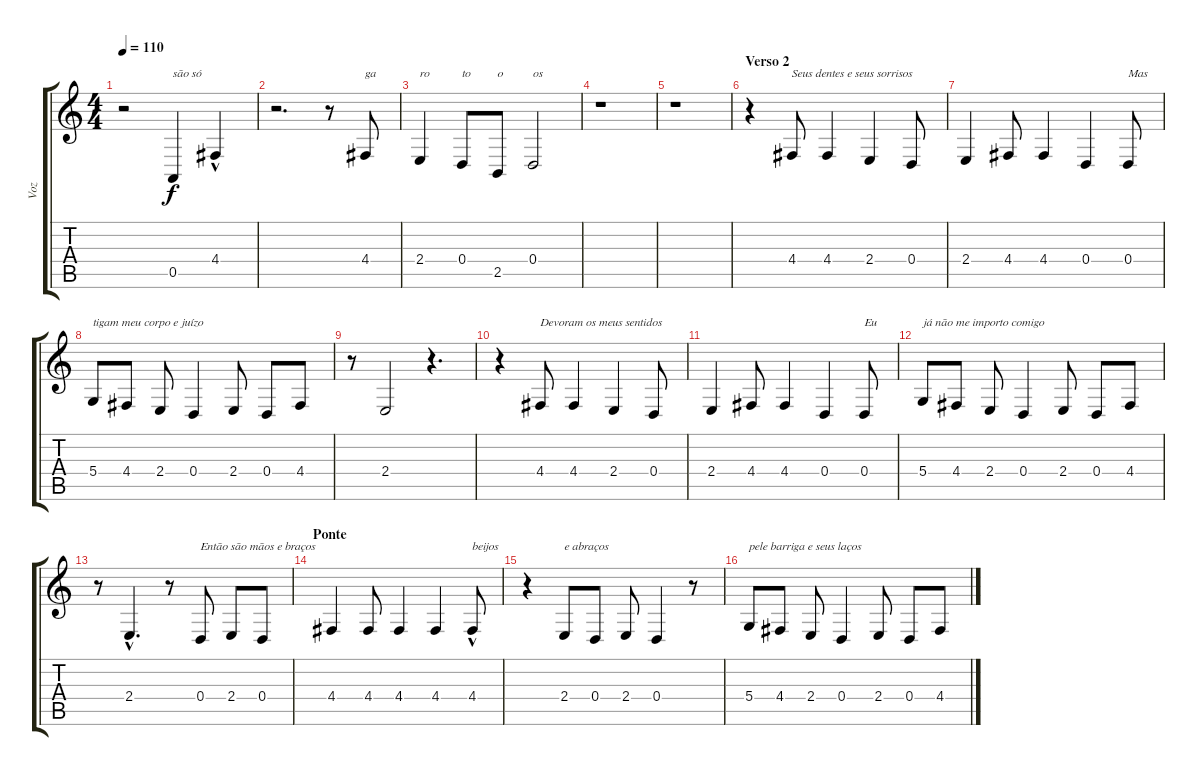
\track ("Voz" "Voz") {instrument tuba}
\staff {score tabs}
\tuning (E4 B3 G3 D3 A2 E2) {hide}
\ts (4 4)
\tempo 110
\clef g2
\ks c
r.2{dy f} 0.5.4{txt "são só"} 4.4{hac}.4 |
r.2{d} r.8 4.4.8{txt "ga"} |
2.4.4{txt "ro"} 0.4.8{txt "to"} 2.5.8{txt "o"} 0.4.2{txt "os"} |
r.1 |
r.1 |
\section ("" "Verso 2")
r.4 4.4.8{txt "Seus dentes e seus sorrisos"} 4.4.4 2.4.4 0.4.8 |
2.4.4 4.4.8 4.4.4 0.4.4 0.4.8{txt "Mas"} |
5.4.8{txt "tigam meu corpo e juízo"} 4.4.8 2.4.8 0.4.4 2.4.8 0.4.8 4.4.8 |
r.8 2.4.2 r.4{d} |
r.4 4.4.8{txt "Devoram os meus sentidos"} 4.4.4 2.4.4 0.4.8 |
2.4.4 4.4.8 4.4.4 0.4.4 0.4.8{txt "Eu"} |
5.4.8{txt "já não me importo comigo"} 4.4.8 2.4.8 0.4.4 2.4.8 0.4.8 4.4.8 |
r.8 2.4{hac}.4{d} r.8 0.4.8{txt "Então são mãos e braços"} 2.4.8 0.4.8 |
\section ("" "Ponte")
4.4.4 4.4.8 4.4.4 4.4.4 4.4{hac}.8{txt "beijos"} |
r.4 2.4.8{txt "e abraços"} 0.4.8 2.4.8 0.4.4 r.8 |
5.4.8{txt "pele barriga e seus laços"} 4.4.8 2.4.8 0.4.4 2.4.8 0.4.8 4.4.8
